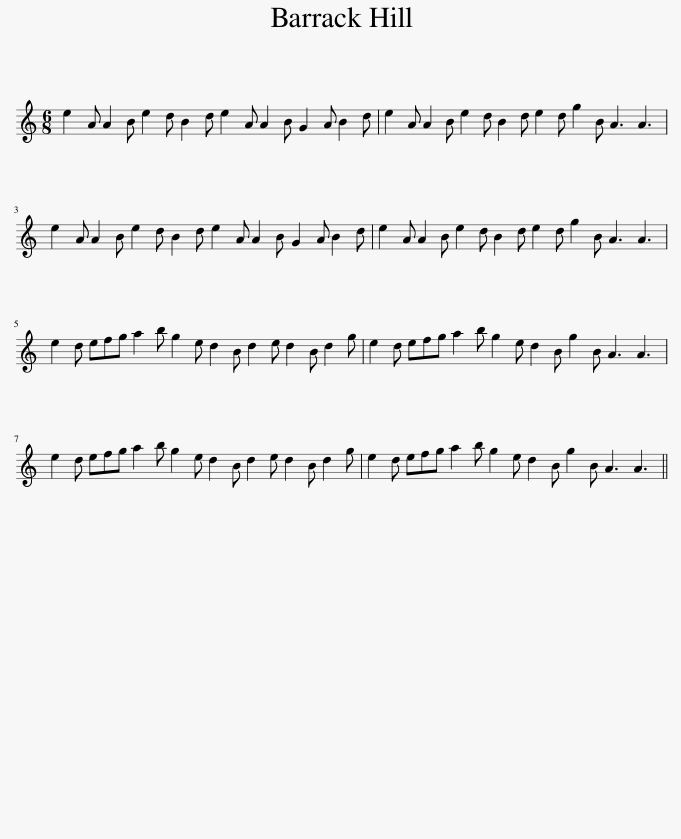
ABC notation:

X:1
L:1/8
M:6/8
I:linebreak $
K:C
V:1 treble
V:1
 e2 A A2 B e2 d B2 d e2 A A2 B G2 A B2 d | e2 A A2 B e2 d B2 d e2 d g2 B A3 A3 |$ e2 A A2 B e2 d B2 d e2 A A2 B G2 A B2 d | e2 A A2 B e2 d B2 d e2 d g2 B A3 A3 |$ e2 d efg a2 b g2 e d2 B d2 e d2 B d2 g | %5
 e2 d efg a2 b g2 e d2 B g2 B A3 A3 |$ e2 d efg a2 b g2 e d2 B d2 e d2 B d2 g | e2 d efg a2 b g2 e d2 B g2 B A3 A3 || %8
